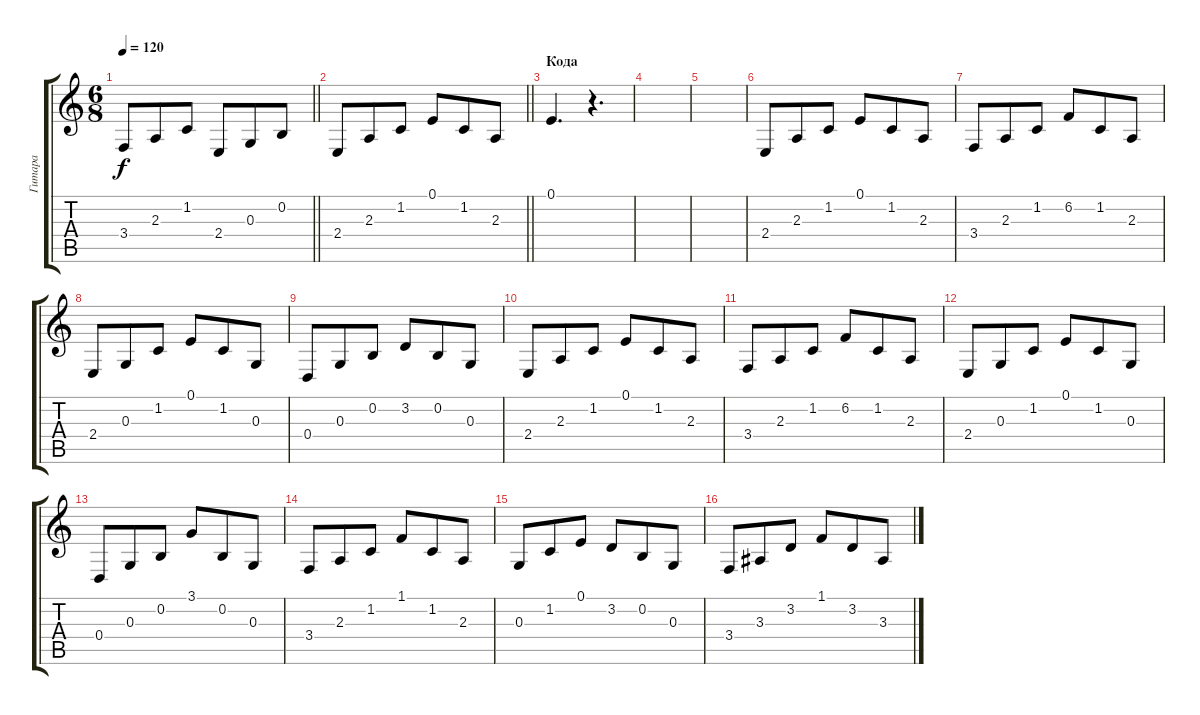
\track ("Гитара" "Гитара") {instrument orchestralharp}
\staff {score tabs}
\tuning (E4 B3 G3 D3 A2 E2) {hide}
\ts (6 8)
\tempo 120
\clef g2
\barLineRight lightlight
\ks c
3.4.8{dy f} 2.3.8 1.2.8 2.4.8 0.3.8 0.2.8 |
\barLineRight lightlight
2.4.8 2.3.8 1.2.8 0.1.8 1.2.8 2.3.8 |
\section ("" "Кода")
0.1.4{d} r.4{d} |
|
|
2.4.8 2.3.8 1.2.8 0.1.8 1.2.8 2.3.8 |
3.4.8 2.3.8 1.2.8 6.2.8 1.2.8 2.3.8 |
2.4.8 0.3.8 1.2.8 0.1.8 1.2.8 0.3.8 |
0.4.8 0.3.8 0.2.8 3.2.8 0.2.8 0.3.8 |
2.4.8 2.3.8 1.2.8 0.1.8 1.2.8 2.3.8 |
3.4.8 2.3.8 1.2.8 6.2.8 1.2.8 2.3.8 |
2.4.8 0.3.8 1.2.8 0.1.8 1.2.8 0.3.8 |
0.4.8 0.3.8 0.2.8 3.1.8 0.2.8 0.3.8 |
3.4.8 2.3.8 1.2.8 1.1.8 1.2.8 2.3.8 |
0.3.8 1.2.8 0.1.8 3.2.8 0.2.8 0.3.8 |
3.4.8 3.3.8 3.2.8 1.1.8 3.2.8 3.3.8
